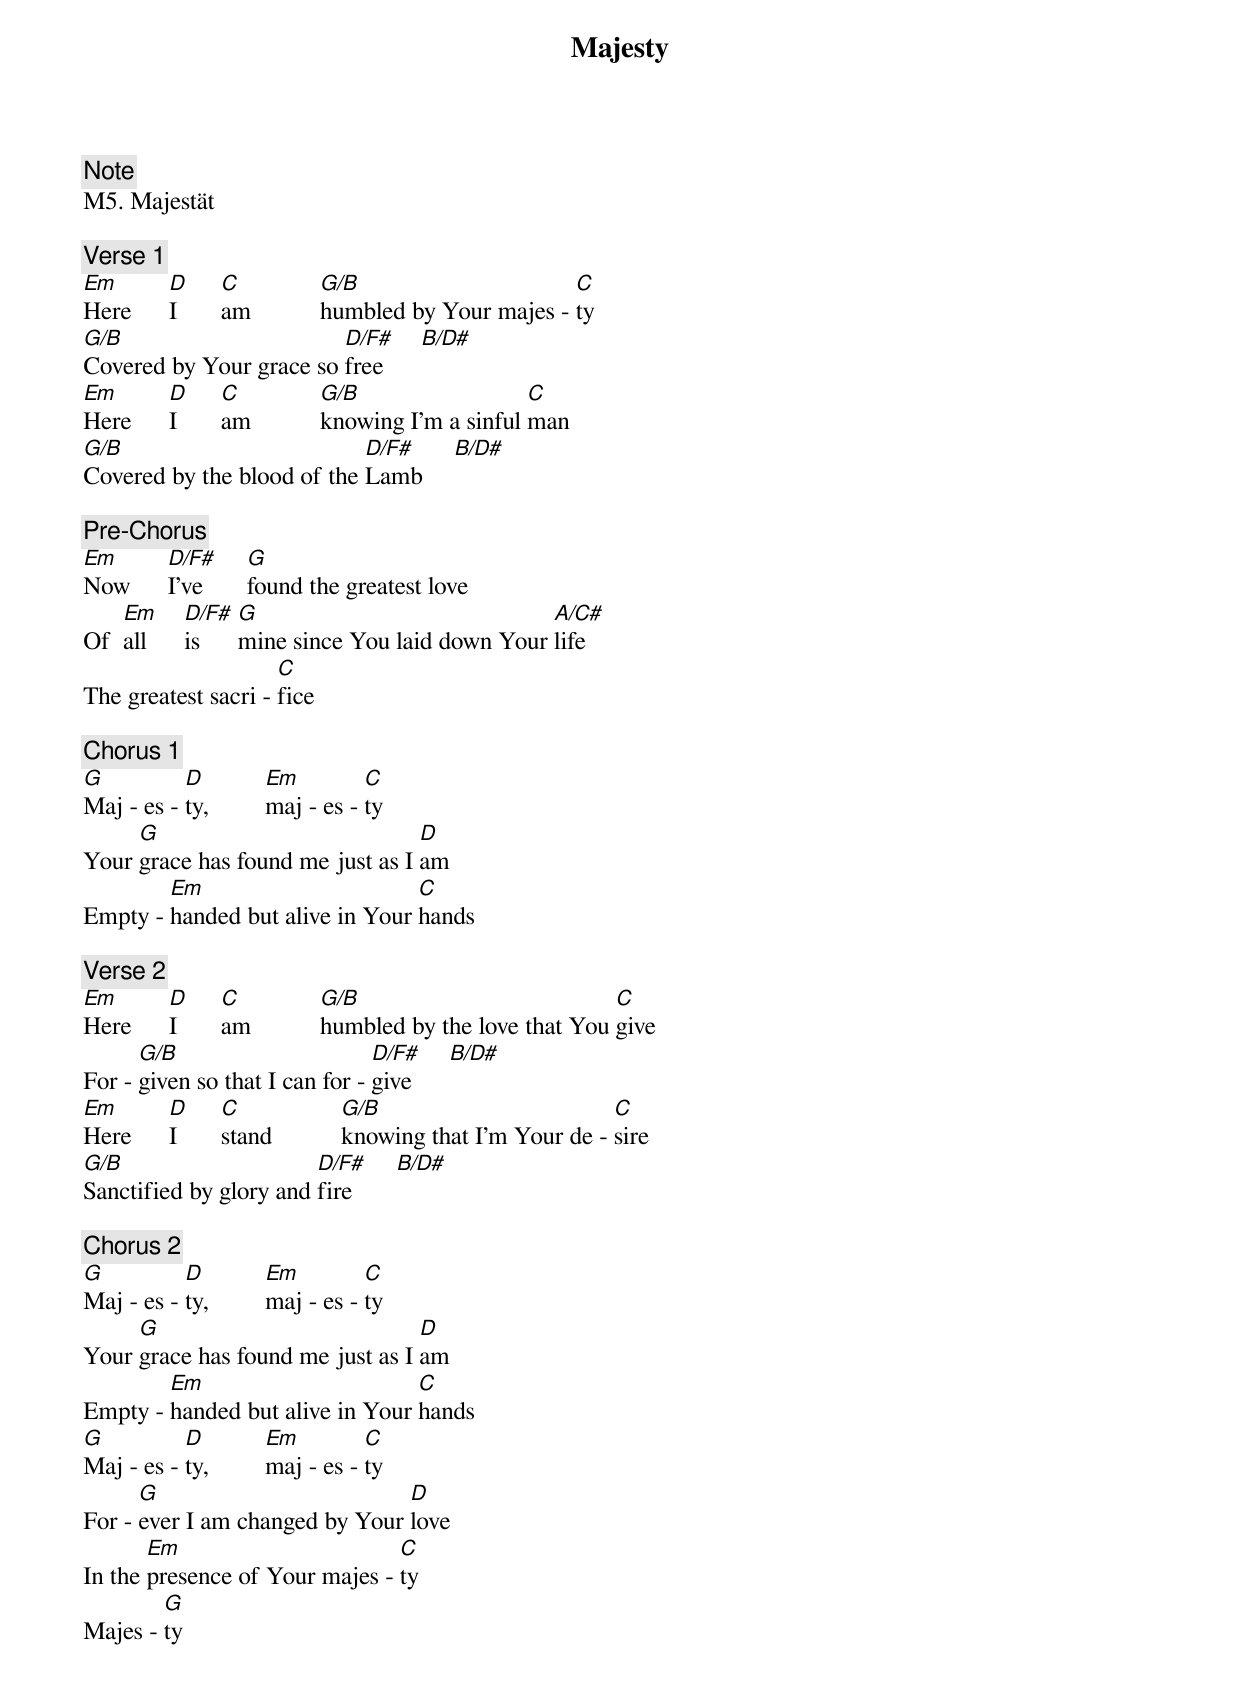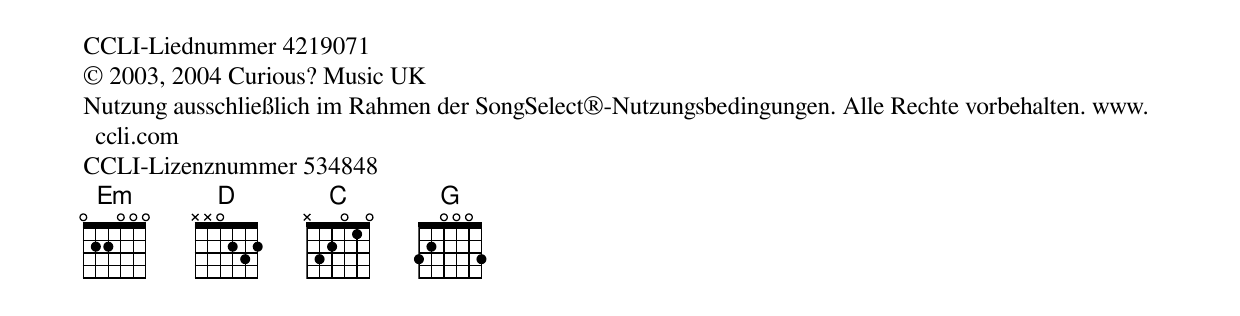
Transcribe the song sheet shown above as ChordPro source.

{title: Majesty}
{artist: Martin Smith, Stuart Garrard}
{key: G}
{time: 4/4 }
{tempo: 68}
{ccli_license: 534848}
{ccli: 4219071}
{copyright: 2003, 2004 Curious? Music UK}
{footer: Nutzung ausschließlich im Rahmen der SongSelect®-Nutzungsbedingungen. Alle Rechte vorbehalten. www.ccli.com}

{comment: Note}
M5. Majestät

{comment: Verse 1}
[Em]Here      [D]I       [C]am           [G/B]humbled by Your majes - [C]ty
[G/B]Covered by Your grace so [D/F#]free      [B/D#]
[Em]Here      [D]I       [C]am           [G/B]knowing I’m a sinful [C]man
[G/B]Covered by the blood of the [D/F#]Lamb     [B/D#]

{comment: Pre-Chorus}
[Em]Now      [D/F#]I’ve       [G]found the greatest love
Of  [Em]all      [D/F#]is      [G]mine since You laid down Your [A/C#]life
The greatest sacri - [C]fice

{comment: Chorus 1}
[G]Maj - es - [D]ty,         [Em]maj - es - [C]ty
Your [G]grace has found me just as I [D]am
Empty - [Em]handed but alive in Your [C]hands

{comment: Verse 2}
[Em]Here      [D]I       [C]am           [G/B]humbled by the love that You [C]give
For - [G/B]given so that I can for - [D/F#]give      [B/D#]
[Em]Here      [D]I       [C]stand           [G/B]knowing that I’m Your de - [C]sire
[G/B]Sanctified by glory and [D/F#]fire       [B/D#]

{comment: Chorus 2}
[G]Maj - es - [D]ty,         [Em]maj - es - [C]ty
Your [G]grace has found me just as I [D]am
Empty - [Em]handed but alive in Your [C]hands
[G]Maj - es - [D]ty,         [Em]maj - es - [C]ty
For - [G]ever I am changed by Your [D]love
In the [Em]presence of Your majes - [C]ty
Majes - [G]ty


CCLI-Liednummer 4219071
© 2003, 2004 Curious? Music UK
Nutzung ausschließlich im Rahmen der SongSelect®-Nutzungsbedingungen. Alle Rechte vorbehalten. www.ccli.com
CCLI-Lizenznummer 534848
